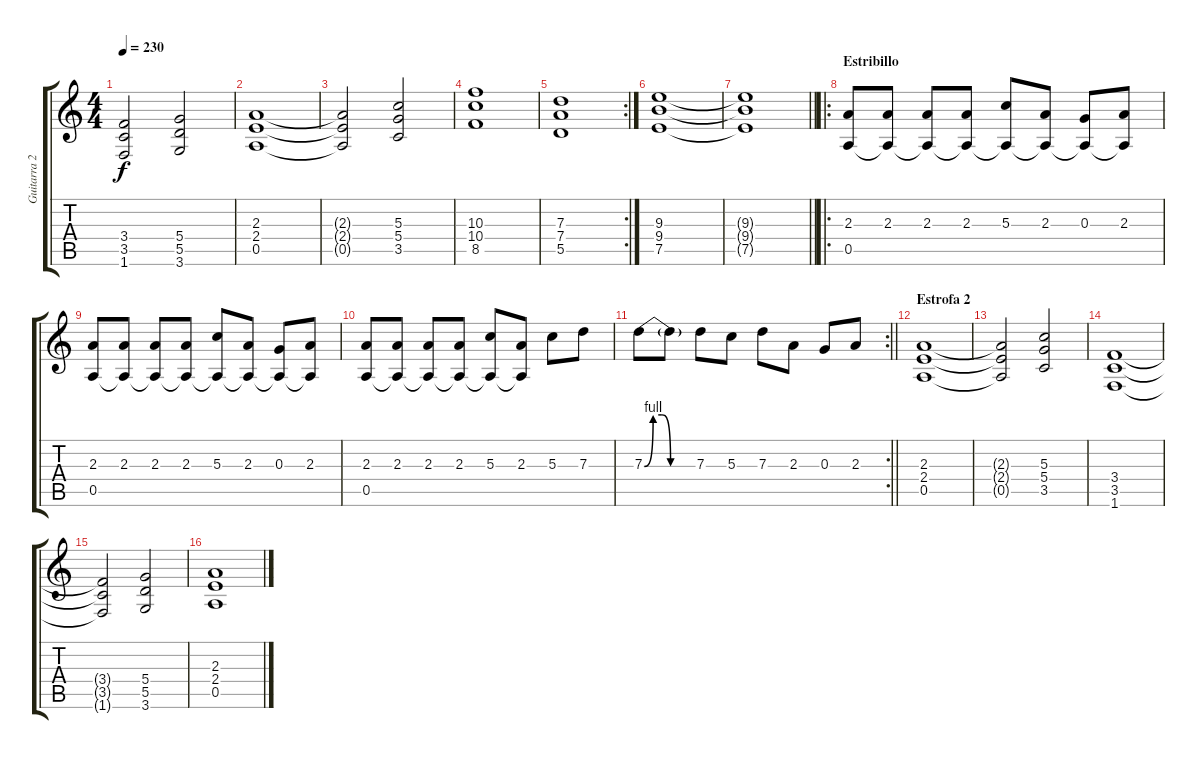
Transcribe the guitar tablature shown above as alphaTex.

\track ("Guitarra 2" "Guitarra 2") {instrument overdrivenguitar}
\staff {score tabs}
\tuning (E4 B3 G3 D3 A2 E2) {hide}
\ts (4 4)
\tempo 230
\clef g2
\ks c
(3.4{t} 3.5{t} 1.6{t}).2{dy f} (5.4 5.5 3.6).2 |
(2.3 2.4 0.5).1 |
(2.3{t} 2.4{t} 0.5{t}).2 (5.3 5.4 3.5).2 |
(10.3 10.4 8.5).1 |
\rc 2
(7.3 7.4 5.5).1 |
(9.3 9.4 7.5).1 |
\barLineRight lightlight
(9.3{t} 9.4{t} 7.5{t}).1 |
\ro
\section ("" "Estribillo")
(2.3 0.5).8 (2.3 0.5{t}).8 (2.3 0.5{t}).8 (2.3 0.5{t}).8 (5.3 0.5{t}).8 (2.3 0.5{t}).8 (0.3 0.5{t}).8 (2.3 0.5{t}).8 |
(2.3 0.5).8 (2.3 0.5{t}).8 (2.3 0.5{t}).8 (2.3 0.5{t}).8 (5.3 0.5{t}).8 (2.3 0.5{t}).8 (0.3 0.5{t}).8 (2.3 0.5{t}).8 |
(2.3 0.5).8 (2.3 0.5{t}).8 (2.3 0.5{t}).8 (2.3 0.5{t}).8 (5.3 0.5{t}).8 (2.3 0.5{t}).8 5.3.8 7.3.8 |
\rc 2
\barLineRight lightlight
7.3{be (custom 0 0 10 4 20 4 30 0 60 0)}.8 7.3{t}.8 7.3.8 5.3.8 7.3.8 2.3.8 0.3.8 2.3.8 |
\section ("" "Estrofa 2")
(2.3 2.4 0.5).1 |
(2.3{t} 2.4{t} 0.5{t}).2 (5.3 5.4 3.5).2 |
(3.4 3.5 1.6).1 |
(3.4{t} 3.5{t} 1.6{t}).2 (5.4 5.5 3.6).2 |
(2.3 2.4 0.5).1
